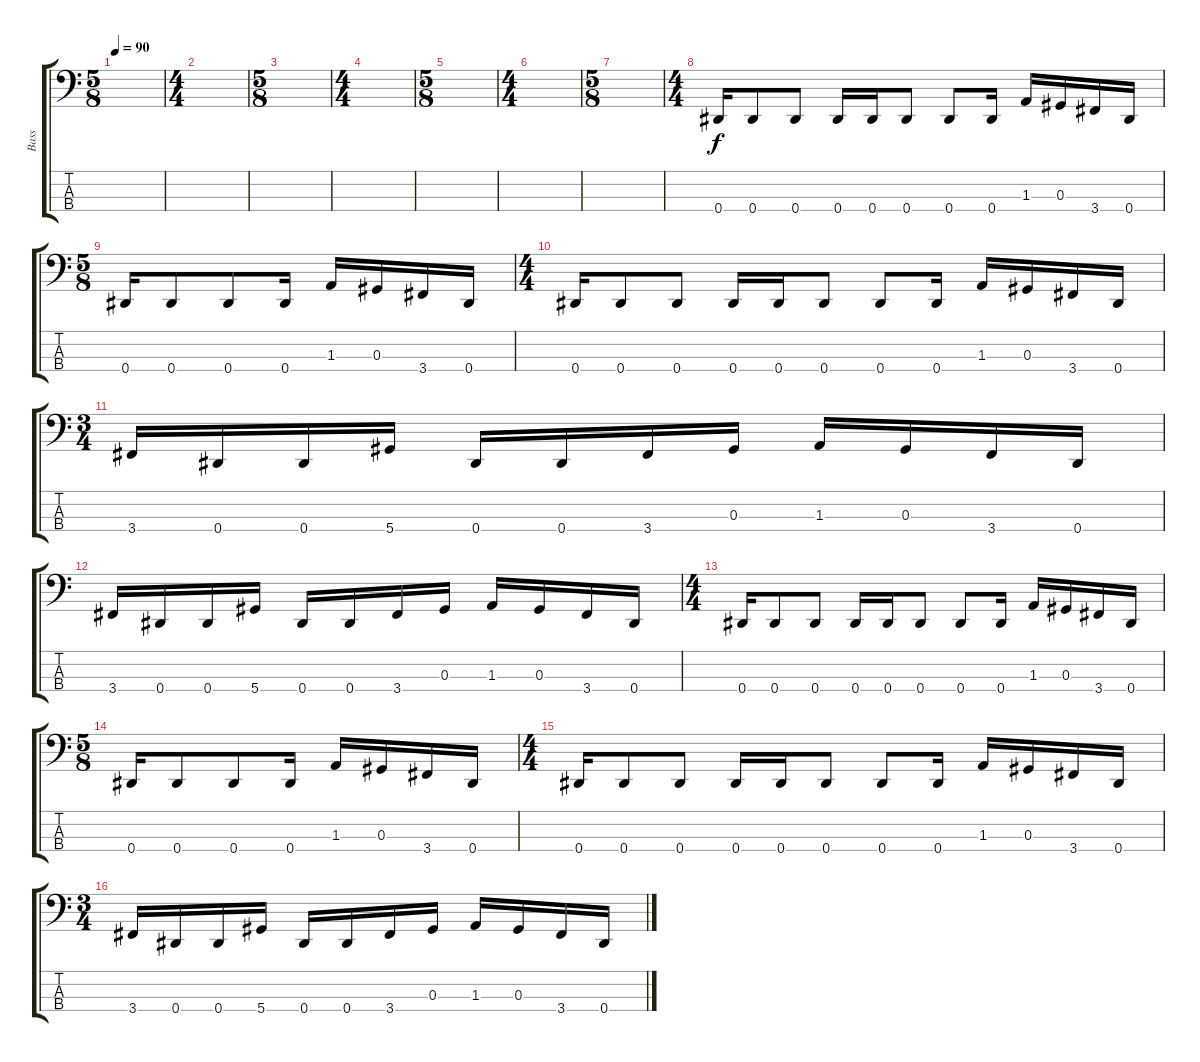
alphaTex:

\track ("Bass" "Bass") {instrument electricbassfinger}
\staff {score tabs}
\tuning (Gb2 Db2 Ab1 Eb1) {hide}
\ts (5 8)
\tempo 90
\clef f4
\ks c
|
\ts (4 4)
|
\ts (5 8)
|
\ts (4 4)
|
\ts (5 8)
|
\ts (4 4)
|
\ts (5 8)
|
\ts (4 4)
0.4.16 0.4.8 0.4.8 0.4.16 0.4.16 0.4.8 0.4.8 0.4.16 1.3.16 0.3.16 3.4.16 0.4.16 |
\ts (5 8)
0.4.16 0.4.8 0.4.8 0.4.16 1.3.16 0.3.16 3.4.16 0.4.16 |
\ts (4 4)
0.4.16 0.4.8 0.4.8 0.4.16 0.4.16 0.4.8 0.4.8 0.4.16 1.3.16 0.3.16 3.4.16 0.4.16 |
\ts (3 4)
3.4.16 0.4.16 0.4.16 5.4.16 0.4.16 0.4.16 3.4.16 0.3.16 1.3.16 0.3.16 3.4.16 0.4.16 |
3.4.16 0.4.16 0.4.16 5.4.16 0.4.16 0.4.16 3.4.16 0.3.16 1.3.16 0.3.16 3.4.16 0.4.16 |
\ts (4 4)
0.4.16 0.4.8 0.4.8 0.4.16 0.4.16 0.4.8 0.4.8 0.4.16 1.3.16 0.3.16 3.4.16 0.4.16 |
\ts (5 8)
0.4.16 0.4.8 0.4.8 0.4.16 1.3.16 0.3.16 3.4.16 0.4.16 |
\ts (4 4)
0.4.16 0.4.8 0.4.8 0.4.16 0.4.16 0.4.8 0.4.8 0.4.16 1.3.16 0.3.16 3.4.16 0.4.16 |
\ts (3 4)
3.4.16 0.4.16 0.4.16 5.4.16 0.4.16 0.4.16 3.4.16 0.3.16 1.3.16 0.3.16 3.4.16 0.4.16
